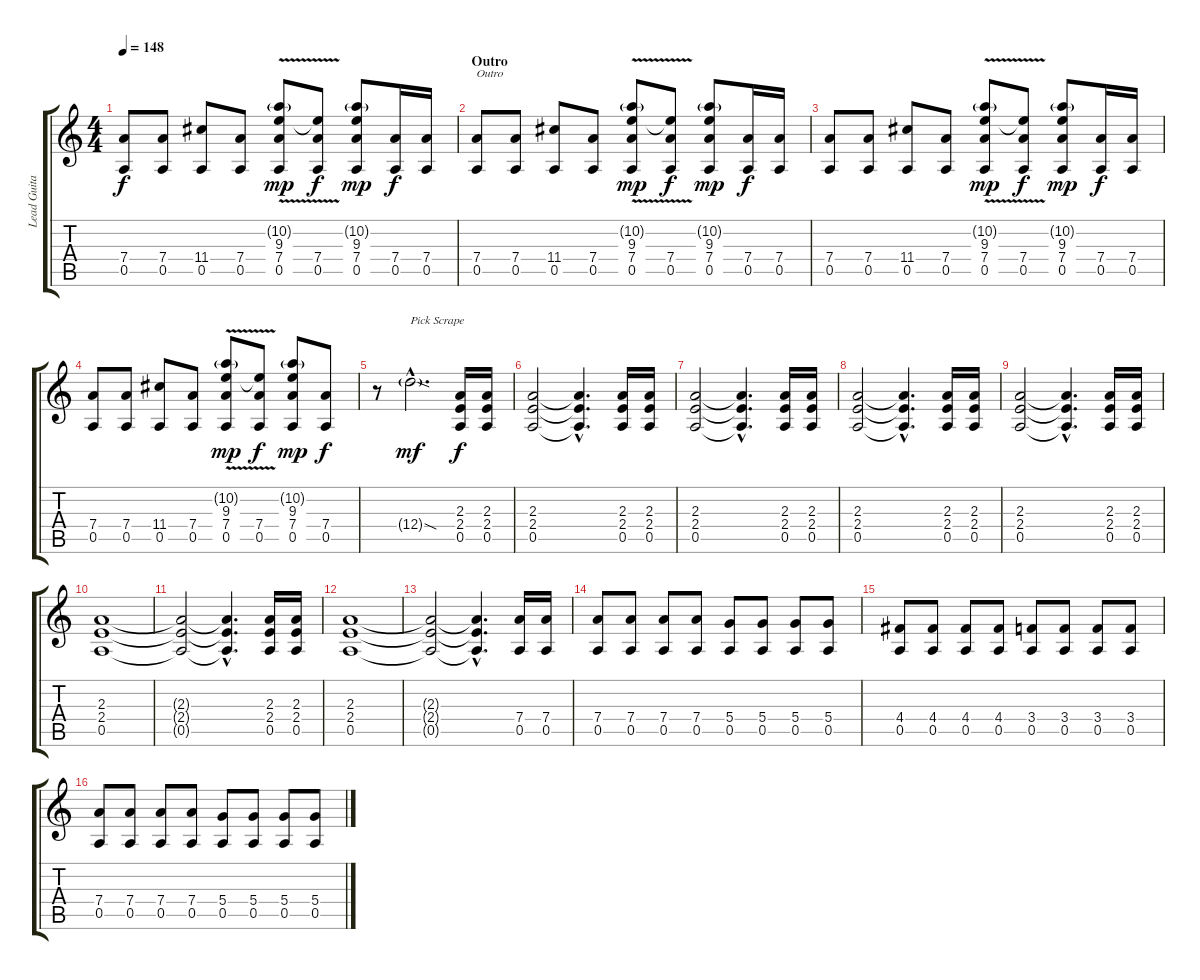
\track ("Lead Guitar" "Lead Guita") {instrument distortionguitar}
\staff {score tabs}
\tuning (E4 B3 G3 D3 A2 E2) {hide}
\ts (4 4)
\tempo 148
\clef g2
\ks c
(7.4 0.5).8{dy f} (7.4 0.5).8 (11.4 0.5).8 (7.4 0.5).8 (10.2{g} 9.3{v} 7.4 0.5).8{dy mp} (9.3{t} 7.4 0.5).8{dy f} (10.2{g} 9.3 7.4 0.5).8{dy mp} (7.4 0.5).16{dy f} (7.4 0.5).16 |
\section ("" "Outro")
(7.4 0.5).8{txt "Outro"} (7.4 0.5).8 (11.4 0.5).8 (7.4 0.5).8 (10.2{g} 9.3{v} 7.4 0.5).8{dy mp} (9.3{t} 7.4 0.5).8{dy f} (10.2{g} 9.3 7.4 0.5).8{dy mp} (7.4 0.5).16{dy f} (7.4 0.5).16 |
(7.4 0.5).8 (7.4 0.5).8 (11.4 0.5).8 (7.4 0.5).8 (10.2{g} 9.3{v} 7.4 0.5).8{dy mp} (9.3{t} 7.4 0.5).8{dy f} (10.2{g} 9.3 7.4 0.5).8{dy mp} (7.4 0.5).16{dy f} (7.4 0.5).16 |
(7.4 0.5).8 (7.4 0.5).8 (11.4 0.5).8 (7.4 0.5).8 (10.2{g} 9.3{v} 7.4 0.5).8{dy mp} (9.3{t} 7.4 0.5).8{dy f} (10.2{g} 9.3 7.4 0.5).8{dy mp} (7.4 0.5).8{dy f} |
r.8 12.4{sod g hac}.2{d txt "Pick Scrape" dy mf} (2.3 2.4 0.5).16{dy f} (2.3 2.4 0.5).16 |
(2.3 2.4 0.5).2 (2.3{hac t} 2.4{hac t} 0.5{hac t}).4{d} (2.3 2.4 0.5).16 (2.3 2.4 0.5).16 |
(2.3 2.4 0.5).2 (2.3{hac t} 2.4{hac t} 0.5{hac t}).4{d} (2.3 2.4 0.5).16 (2.3 2.4 0.5).16 |
(2.3 2.4 0.5).2 (2.3{hac t} 2.4{hac t} 0.5{hac t}).4{d} (2.3 2.4 0.5).16 (2.3 2.4 0.5).16 |
(2.3 2.4 0.5).2 (2.3{hac t} 2.4{hac t} 0.5{hac t}).4{d} (2.3 2.4 0.5).16 (2.3 2.4 0.5).16 |
(2.3 2.4 0.5).1{volume 5} |
(2.3{t} 2.4{t} 0.5{t}).2 (2.3{hac t} 2.4{hac t} 0.5{hac t}).4{d} (2.3 2.4 0.5).16{volume 14} (2.3 2.4 0.5).16 |
(2.3 2.4 0.5).1{volume 5} |
(2.3{t} 2.4{t} 0.5{t}).2 (2.3{hac t} 2.4{hac t} 0.5{hac t}).4{d} (7.4 0.5).16{volume 14} (7.4 0.5).16 |
(7.4 0.5).8 (7.4 0.5).8 (7.4 0.5).8 (7.4 0.5).8 (5.4 0.5).8 (5.4 0.5).8 (5.4 0.5).8 (5.4 0.5).8 |
(4.4 0.5).8 (4.4 0.5).8 (4.4 0.5).8 (4.4 0.5).8 (3.4 0.5).8 (3.4 0.5).8 (3.4 0.5).8 (3.4 0.5).8 |
(7.4 0.5).8 (7.4 0.5).8 (7.4 0.5).8 (7.4 0.5).8 (5.4 0.5).8 (5.4 0.5).8 (5.4 0.5).8 (5.4 0.5).8
